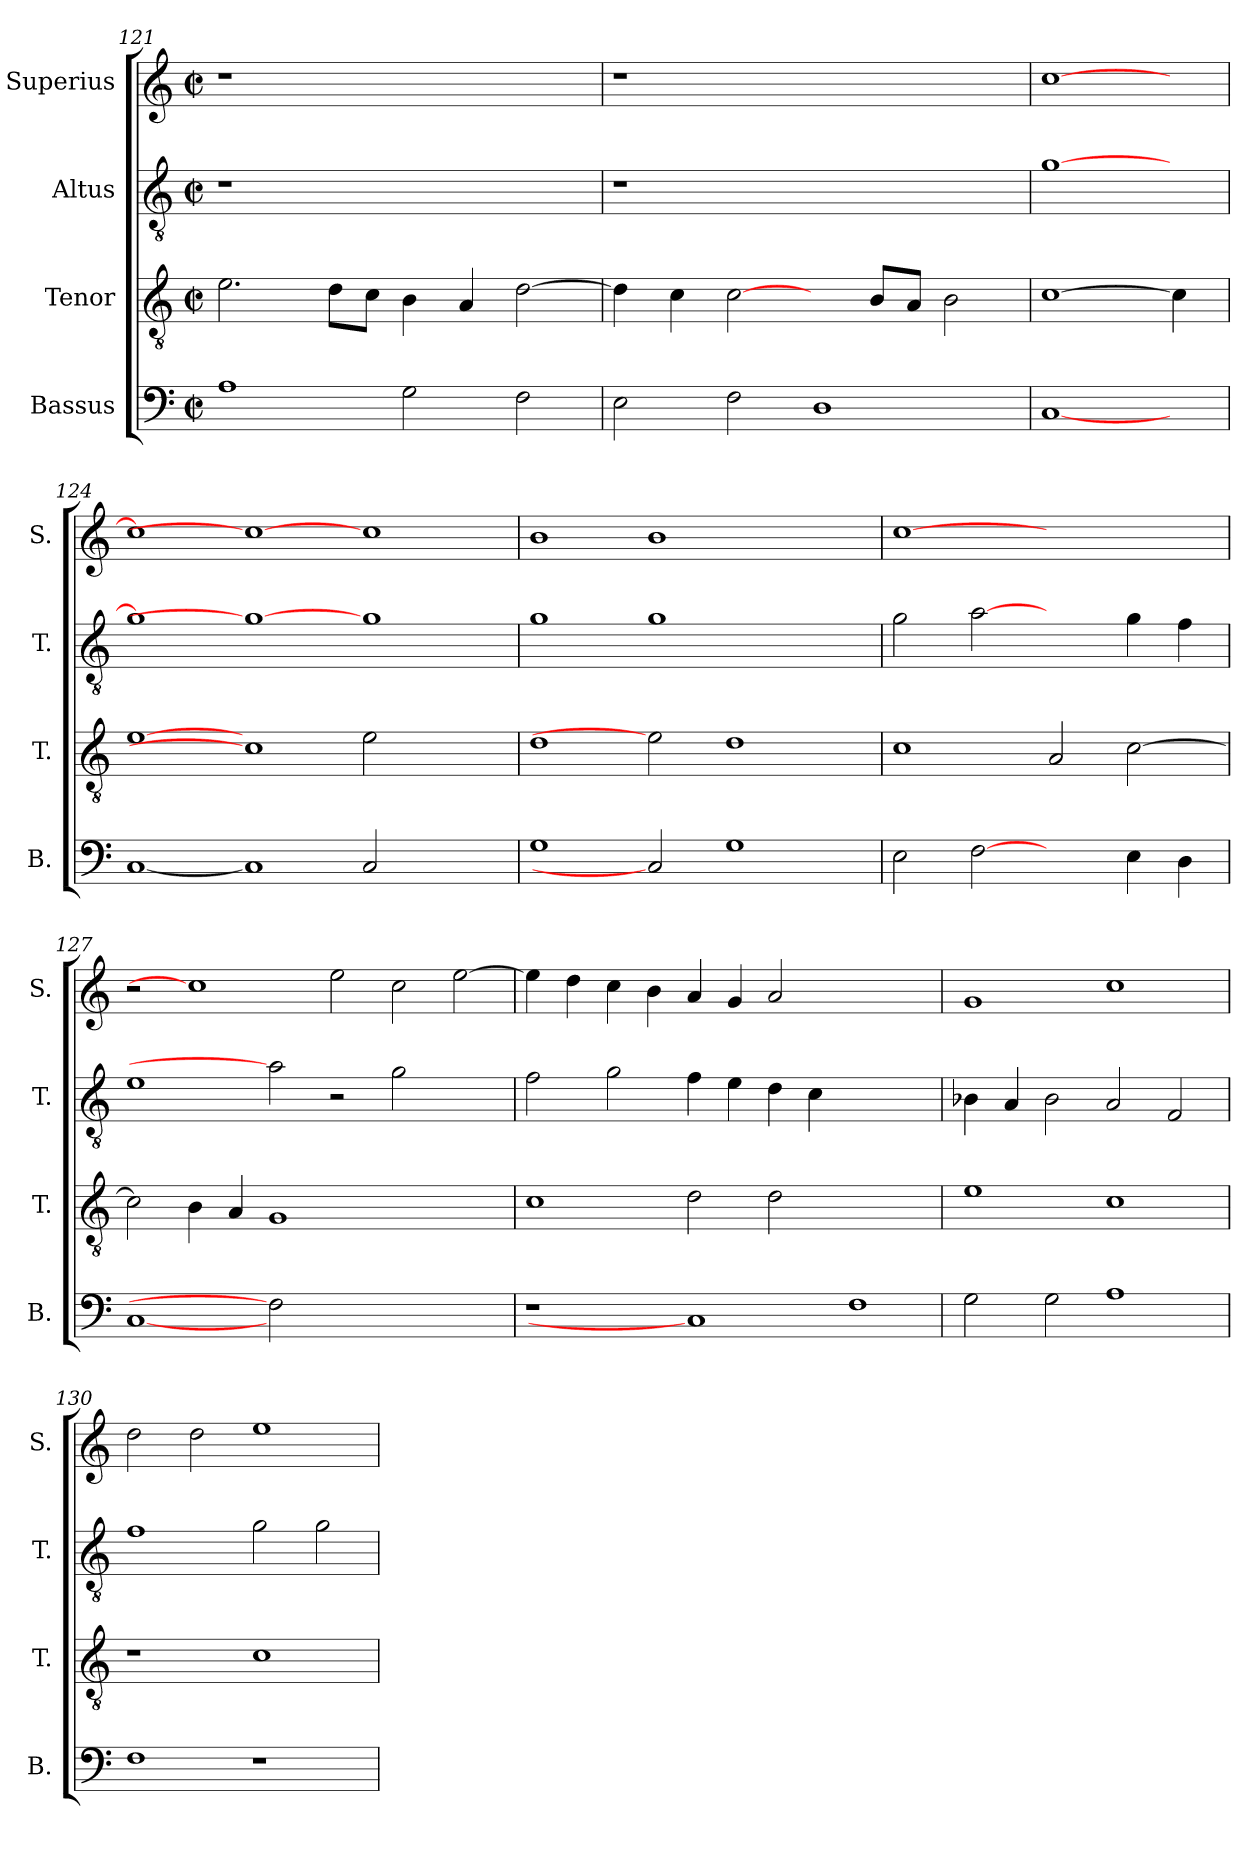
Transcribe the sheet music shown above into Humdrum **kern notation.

**kern	**kern	**kern	**kern
*part4	*part3	*part2	*part1
*staff4	*staff3	*staff2	*staff1
*I"Bassus	*I"Tenor	*I"Altus	*I"Superius
*I'B.	*I'T.	*I'T.	*I'S.
*clefF4	*clefGv2	*clefGv2	*clefG2
*	*ITrd7c12	*ITrd7c12	*
*k[]	*k[]	*k[]	*k[]
*C:	*C:	*C:	*C:
*M2/2	*M2/2	*M2/2	*M2/2
*met(c|)	*met(c|)	*met(c|)	*met(c|)
=121	=121	=121	=121
!	!	!LO:N:vis=1	!LO:N:vis=1
1Ai	2.Ei\	1r	1r
.	8Di\L	.	.
.	8Ci\J	.	.
2Gi\	4BBi\	1ryy	1ryy
.	4AAi/	.	.
2Fi\	[>2Di\	.	.
=122	=122	=122	=122
!	!	!LO:N:vis=1	!LO:N:vis=1
2Ei\	4Di\]	1r	1r
.	4Ci\	.	.
2Fi\	[2Ci\	.	.
1Di	4ryy	1ryy	1ryy
.	8BBi/L	.	.
.	8AAi/J	.	.
.	2BBi\	.	.
=123	=123	=123	=123
[1Ci	[1Ci	[>1Gi	[>1cci
4ryy	4Ci\]	4ryy	4ryy
!!LO:LB:g=z
=124	=124	=124	=124
[1Ci	[1Ei	1Gi]	1cci]
1Ci]	1Ci]	1Gi_	1cci_
2Ci/	2Ei\	1Gi	1cci
2ryy	2ryy	.	.
=125	=125	=125	=125
1Gi	1Di	1Gi	1bi
2Ci]	2Ei]	1Gi	1bi
1Gi	1Di	.	.
.	.	2ryy	2ryy
=126	=126	=126	=126
2Ei\	1Ci	2Gi\	[1cci
[2Fi	.	[2Ai	.
2ryy	2AAi/	2ryy	1ryy
4Ei\	[>2Ci\	4Gi\	.
4Di\	.	4Fi\	.
=127	=127	=127	=127
[1Ci	2Ci\]	1Ei	2r
.	4BBi\	.	1cci]
.	4AAi/	.	.
2Fi]	1GGi	2Ai]	.
1.ryy	.	2r	2eei\
.	1ryy	2Gi\	2cci\
.	.	2ryy	[>2eei\
=128	=128	=128	=128
1r	1Ci	2Fi\	4eei\]
.	.	.	4ddi\
.	.	2Gi\	4cci\
.	.	.	4bi\
1Ci]	2Di\	4Fi\	4ai/
.	.	4Ei\	4gi/
.	2Di\	4Di\	2ai/
.	.	4Ci\	.
1Fi	1ryy	1ryy	1ryy
!!LO:PB:g=z
=129	=129	=129	=129
2Gi\	1Ei	4BB-Xi\	1gi
.	.	4AAi/	.
2Gi\	.	2BB-i\	.
1Ai	1Ci	2AAi/	1cci
.	.	2FFi/	.
=130	=130	=130	=130
1Fi	1r	1Fi	2ddi\
.	.	.	2ddi\
1r	1Ci	2Gi\	1eei
.	.	2Gi\	.
=	=	=	=
*-	*-	*-	*-
